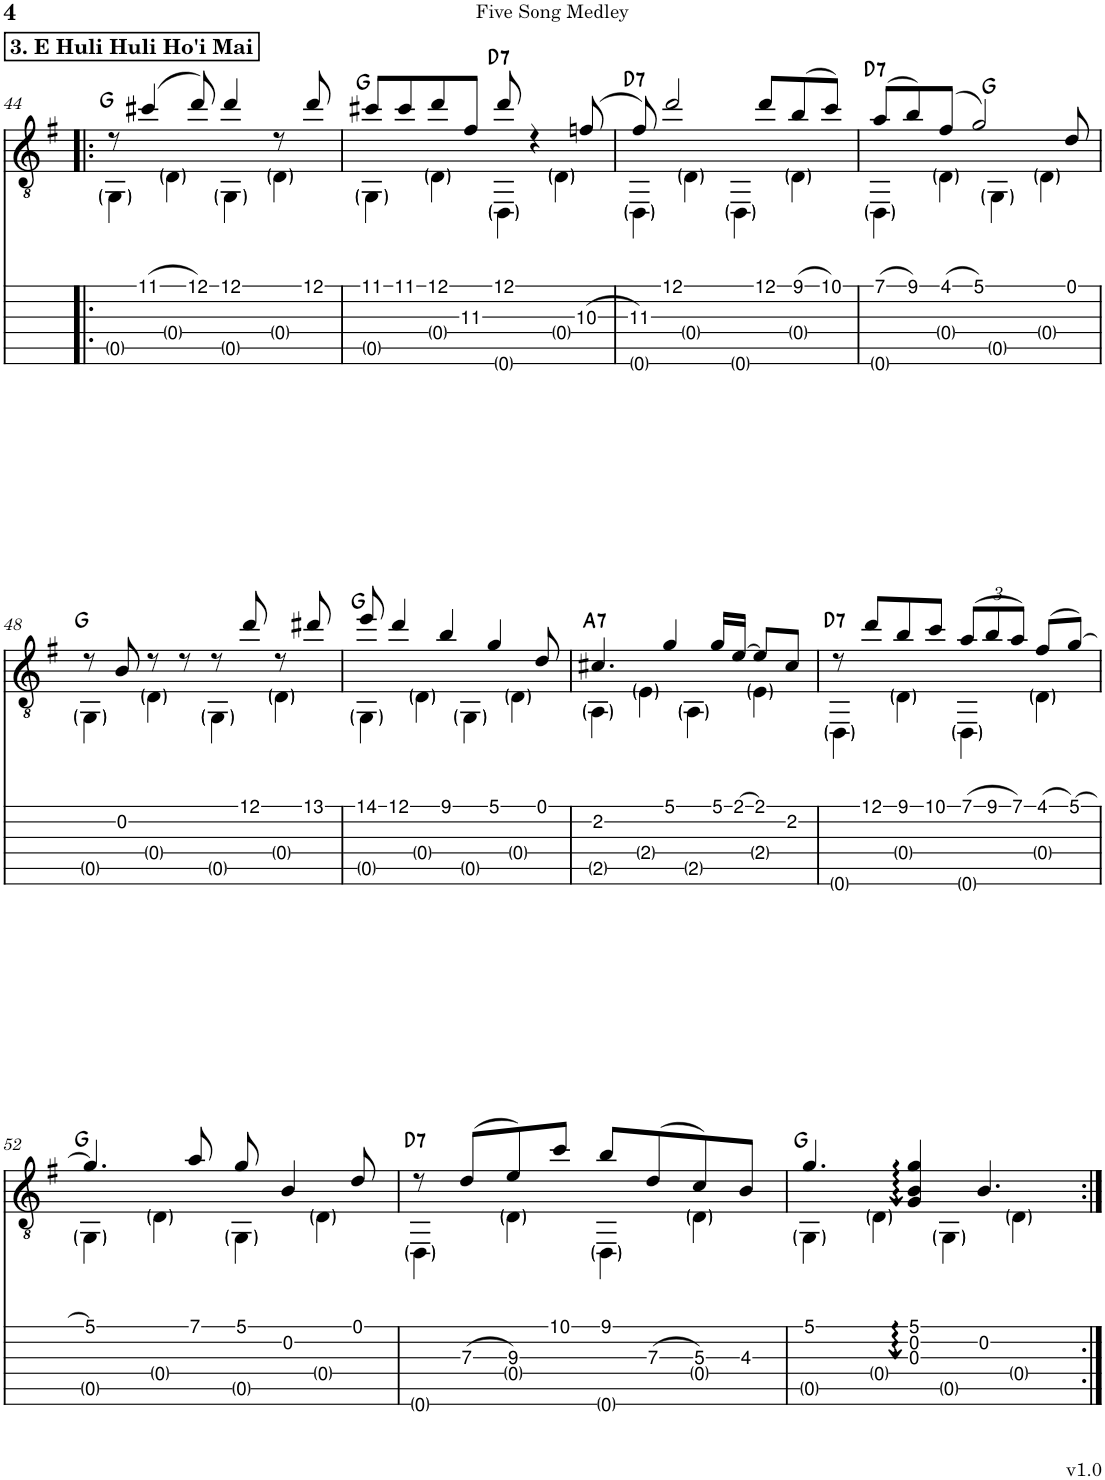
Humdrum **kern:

**kern	**kern	**harte
*part1	*part1	*part1
*staff2	*staff1	*
*I"Acoustic Guitar	*	*
*I'Guit.	*	*
!!LO:PB:g=z
*	*clefGv2	*
*k[f#]	*k[f#]	*
*M4/4	*M4/4	*
!!LO:REH:place=s1:a:B:cj:t=3. E Huli Huli Ho'i Mai
=44!|:	=44!|:	=44!|:
*^	*^	*
8r	4GG	8r	4GG\	G:maj
4cc#	.	(4cc#X/	.	.
.	4D	.	4D\	.
8dd	.	8dd/)	.	.
4dd	4GG	4dd/	4GG\	.
8r	4D	8r	4D\	.
8dd	.	8dd/	.	.
=45	=45	=45	=45	=45
8cc#L	4GG	8cc#X/L	4GG\	G:maj
8cc#J	.	8cc#/	.	.
8ddL	4D	8dd/	4D\	.
8f#J	.	8f#/J	.	.
!	!	!	!	!LO:H:kt=7
8dd	4DD	8dd/	4DD\	D:7
4r	.	4r	.	.
.	4D	.	4D\	.
8f	.	(8fn/	.	.
=46	=46	=46	=46	=46
!	!	!	!	!LO:H:kt=7
8f#	4DD	8f#/)	4DD\	D:7
2dd	.	2dd/	.	.
.	4D	.	4D\	.
.	4DD	.	4DD\	.
8dd	.	8dd/L	.	.
8bL	4D	(8b/	4D\	.
8ccJ	.	8cc/J)	.	.
=47	=47	=47	=47	=47
!	!	!	!	!LO:H:kt=7
8aL	4DD	(8a/L	4DD\	D:7
8bJ	.	8b/)	.	.
8f#	4D	(8f#/J	4D\	.
2g	.	2g/)	.	.
.	4GG	.	4GG\	G:maj
.	4D	.	4D\	.
8d	.	8d/	.	.
!!LO:LB:g=z	!!
=48	=48	=48	=48	=48
8r	4GG	8r	4GG\	G:maj
8B	.	8B/	.	.
8r	4D	8r	4D\	.
8r	.	8r	.	.
8r	4GG	8r	4GG\	.
8dd	.	8dd/	.	.
8r	4D	8r	4D\	.
8dd#	.	8dd#X/	.	.
=49	=49	=49	=49	=49
8ee	4GG	8ee/	4GG\	G:maj
4dd	.	4dd/	.	.
.	4D	.	4D\	.
4b	.	4b/	.	.
.	4GG	.	4GG\	.
4g	.	4g/	.	.
.	4D	.	4D\	.
8d	.	8d/	.	.
=50	=50	=50	=50	=50
!	!	!	!	!LO:H:kt=7
4.c#	4AA	4.c#X/	4AA\	A:7
.	4E	.	4E\	.
4g	.	4g/	.	.
.	4AA	.	4AA\	.
16gLL	.	16g/LL	.	.
[16eJJ	.	[16e/JJ	.	.
8eL]	4E	8e/L]	4E\	.
8c#J	.	8c#/J	.	.
=51	=51	=51	=51	=51
!	!	!	!	!LO:H:kt=7
8r	4DD	8r	4DD\	D:7
8dd	.	8dd/L	.	.
8bL	4D	8b/	4D\	.
8ccJ	.	8cc/J	.	.
*Xbrackettup	*	*Xbrackettup	*	*
12aL	4DD	(12a/L	4DD\	.
12b	.	12b/	.	.
12aJ	.	12a/J)	.	.
8f#L	4D	(8f#/L	4D\	.
[8gJ	.	[8g/J)	.	.
!!LO:LB:g=z	!!
=52	=52	=52	=52	=52
4.g]	4GG	4.g/]	4GG\	G:maj
.	4D	.	4D\	.
8a	.	8a/	.	.
8g	4GG	8g/	4GG\	.
4B	.	4B/	.	.
.	4D	.	4D\	.
8d	.	8d/	.	.
=53	=53	=53	=53	=53
!	!	!	!	!LO:H:kt=7
8r	4DD	8r	4DD\	D:7
8d	.	(8d/L	.	.
8eL	4D	8e/)	4D\	.
8ccJ	.	8cc/J	.	.
8bL	4DD	8b/L	4DD\	.
8dJ	.	(8d/	.	.
8cL	4D	8c/)	4D\	.
8BJ	.	8B/J	.	.
=54	=54	=54	=54	=54
4.g	4GG	4.g/	4GG\	G:maj
.	4D	.	4D\	.
4G 4B 4g	.	4G/ 4B/ 4g/	.	.
.	4GG	.	4GG\	.
4.B	.	4.B/	.	.
.	4D	.	4D\	.
*v	*v	*	*	*
*	*v	*v	*
=:|!	=:|!	=:|!
*-	*-	*-
